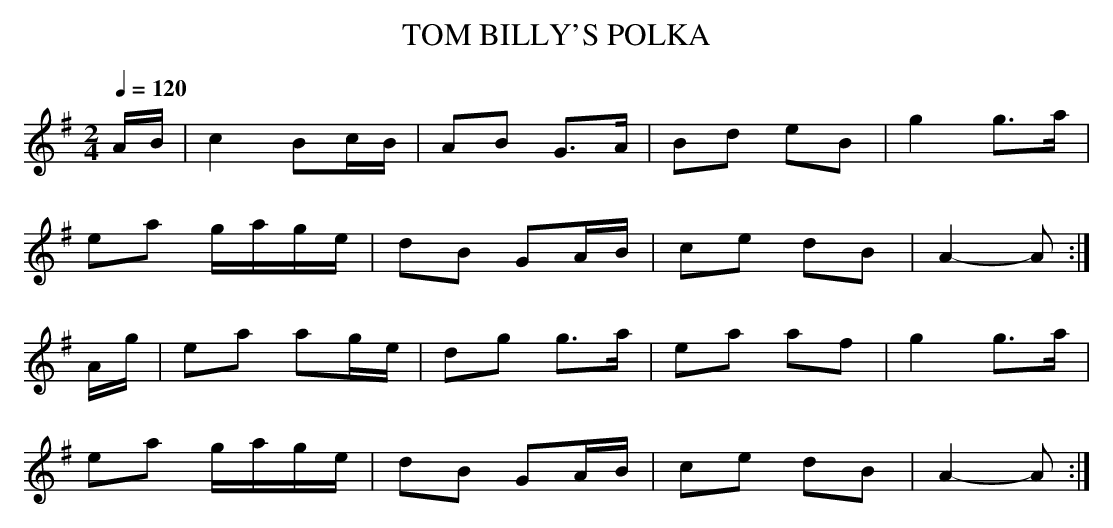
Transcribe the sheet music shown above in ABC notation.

X:1
T:TOM BILLY'S POLKA
Q:1/4=120
M:2/4
L:1/8
K:A dorian
A/B/|c2 Bc/B/|AB G>A|Bd eB|g2 g>a|
ea g/a/g/e/|dB GA/B/|ce dB|A2-A:|
A/g/|ea ag/e/|dg g>a|ea af|g2 g>a|
ea g/a/g/e/|dB GA/B/|ce dB|A2-A:|
